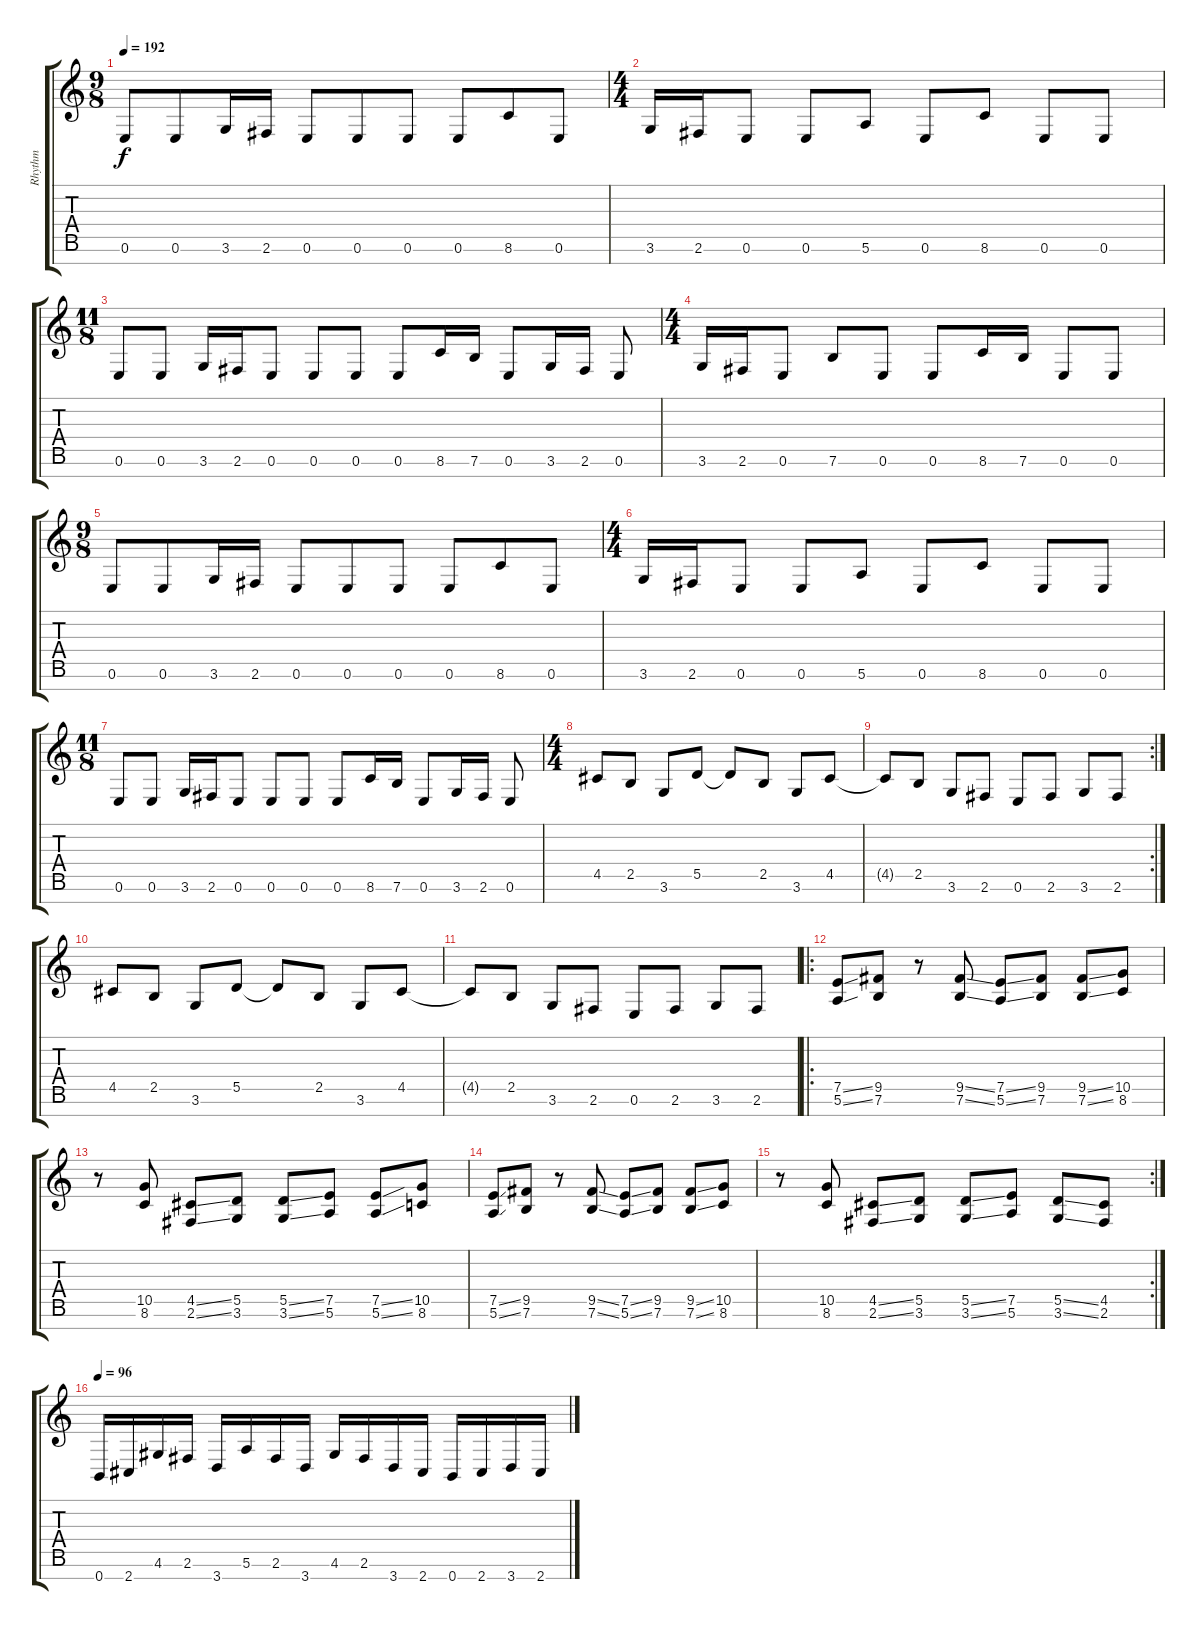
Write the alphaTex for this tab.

\track ("Rhythm" "Rhythm") {instrument distortionguitar}
\staff {score tabs}
\tuning (E4 B3 G3 D3 A2 E2 B1) {hide}
\ts (9 8)
\tempo 192
\clef g2
\ks c
0.6.8{dy f} 0.6.8 3.6.16 2.6.16 0.6.8 0.6.8 0.6.8 0.6.8 8.6.8 0.6.8 |
\ts (4 4)
3.6.16 2.6.16 0.6.8 0.6.8 5.6.8 0.6.8 8.6.8 0.6.8 0.6.8 |
\ts (11 8)
0.6.8 0.6.8 3.6.16 2.6.16 0.6.8 0.6.8 0.6.8 0.6.8 8.6.16 7.6.16 0.6.8 3.6.16 2.6.16 0.6.8 |
\ts (4 4)
3.6.16 2.6.16 0.6.8 7.6.8 0.6.8 0.6.8 8.6.16 7.6.16 0.6.8 0.6.8 |
\ts (9 8)
0.6.8 0.6.8 3.6.16 2.6.16 0.6.8 0.6.8 0.6.8 0.6.8 8.6.8 0.6.8 |
\ts (4 4)
3.6.16 2.6.16 0.6.8 0.6.8 5.6.8 0.6.8 8.6.8 0.6.8 0.6.8 |
\ts (11 8)
0.6.8 0.6.8 3.6.16 2.6.16 0.6.8 0.6.8 0.6.8 0.6.8 8.6.16 7.6.16 0.6.8 3.6.16 2.6.16 0.6.8 |
\ts (4 4)
4.5.8 2.5.8 3.6.8 5.5.8 5.5{t}.8 2.5.8 3.6.8 4.5.8 |
\rc 2
4.5{t}.8 2.5.8 3.6.8 2.6.8 0.6.8 2.6.8 3.6.8 2.6.8 |
4.5.8 2.5.8 3.6.8 5.5.8 5.5{t}.8 2.5.8 3.6.8 4.5.8 |
4.5{t}.8 2.5.8 3.6.8 2.6.8 0.6.8 2.6.8 3.6.8 2.6.8 |
\ro
(7.5{ss} 5.6{ss}).8 (9.5 7.6).8 r.8 (9.5{ss} 7.6{ss}).8 (7.5{ss} 5.6{ss}).8 (9.5 7.6).8 (9.5{ss} 7.6{ss}).8 (10.5 8.6).8 |
r.8 (10.5 8.6).8 (4.5{ss} 2.6{ss}).8 (5.5 3.6).8 (5.5{ss} 3.6{ss}).8 (7.5 5.6).8 (7.5{ss} 5.6{ss}).8 (10.5 8.6).8 |
(7.5{ss} 5.6{ss}).8 (9.5 7.6).8 r.8 (9.5{ss} 7.6{ss}).8 (7.5{ss} 5.6{ss}).8 (9.5 7.6).8 (9.5{ss} 7.6{ss}).8 (10.5 8.6).8 |
\rc 2
r.8 (10.5 8.6).8 (4.5{ss} 2.6{ss}).8 (5.5 3.6).8 (5.5{ss} 3.6{ss}).8 (7.5 5.6).8 (5.5{ss} 3.6{ss}).8 (4.5 2.6).8 |
\tempo 96
0.7.16 2.7.16 4.6.16 2.6.16 3.7.16 5.6.16 2.6.16 3.7.16 4.6.16 2.6.16 3.7.16 2.7.16 0.7.16 2.7.16 3.7.16 2.7.16
